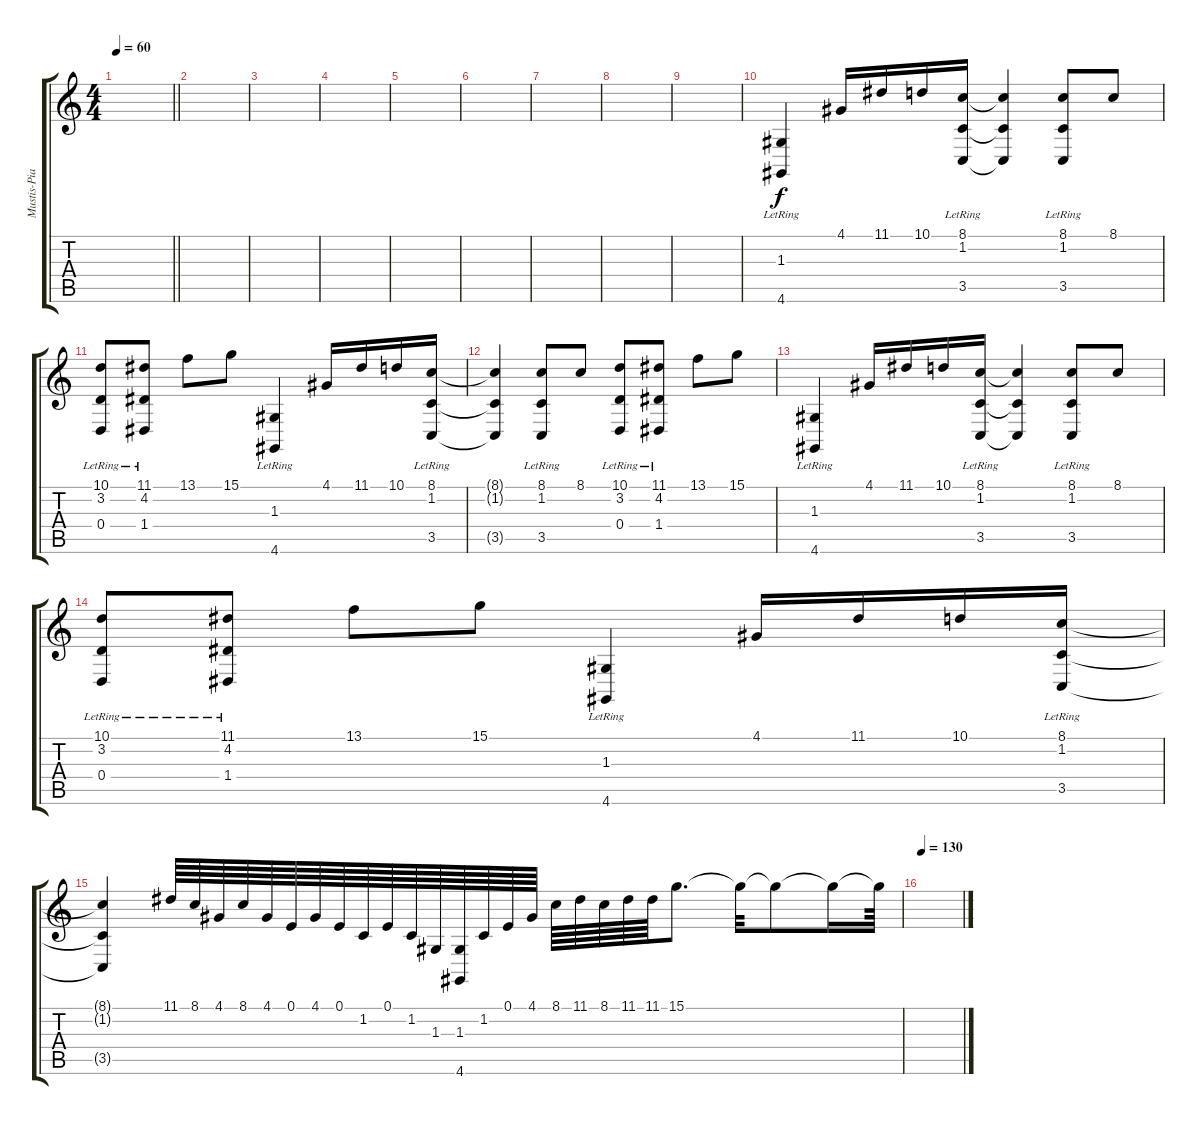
\track ("Mustis-Piano" "Mustis-Pia") {instrument acousticgrandpiano}
\staff {score tabs}
\tuning (E4 B3 G3 D3 A2 E2) {hide}
\ts (4 4)
\tempo 60
\clef g2
\barLineRight lightlight
\ks c
|
\section ("" "")
|
|
|
|
|
|
|
|
(1.3 4.6{lr}).4 4.1.16 11.1.16 10.1.16 (8.1 1.2 3.5{lr}).16 (8.1{t} 1.2{t} 3.5{t}).4 (8.1 1.2 3.5{lr}).8 8.1.8 |
(10.1 3.2 0.4{lr}).8 (11.1 4.2 1.4{lr}).8 13.1.8 15.1.8 (1.3 4.6{lr}).4 4.1.16 11.1.16 10.1.16 (8.1 1.2 3.5{lr}).16 |
(8.1{t} 1.2{t} 3.5{t}).4 (8.1 1.2 3.5{lr}).8 8.1.8 (10.1 3.2 0.4{lr}).8 (11.1 4.2 1.4{lr}).8 13.1.8 15.1.8 |
(1.3 4.6{lr}).4 4.1.16 11.1.16 10.1.16 (8.1 1.2 3.5{lr}).16 (8.1{t} 1.2{t} 3.5{t}).4 (8.1 1.2 3.5{lr}).8 8.1.8 |
(10.1 3.2 0.4{lr}).8 (11.1 4.2 1.4{lr}).8 13.1.8 15.1.8 (1.3 4.6{lr}).4 4.1.16 11.1.16 10.1.16 (8.1 1.2 3.5{lr}).16 |
(8.1{t} 1.2{t} 3.5{t}).4 11.1.64 8.1.64 4.1.64 8.1.64 4.1.64 0.1.64 4.1.64 0.1.64 1.2.64 0.1.64 1.2.64 1.3.64 (1.3 4.6).64 1.2.64 0.1.64 4.1.64 8.1.64 11.1.64 8.1.64 11.1.64 11.1.64 15.1.8{d} 15.1{t}.32 15.1{t}.8 15.1{t}.16 15.1{t}.64 |
\tempo 130
